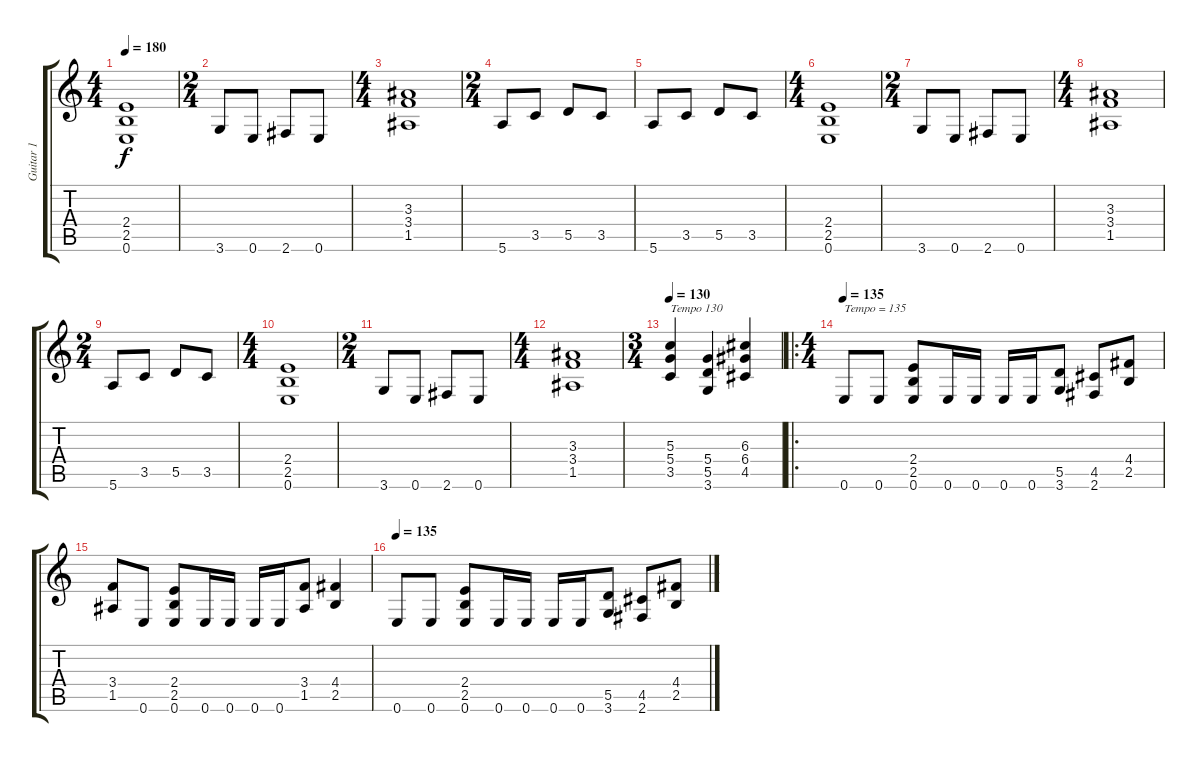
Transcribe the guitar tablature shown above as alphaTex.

\track ("Guitar 1" "Guitar 1") {instrument distortionguitar}
\staff {score tabs}
\tuning (E4 B3 G3 D3 A2 E2) {hide}
\ts (4 4)
\tempo 180
\clef g2
\ks c
(2.4 2.5 0.6).1{dy f} |
\ts (2 4)
3.6.8 0.6.8 2.6.8 0.6.8 |
\ts (4 4)
(3.3 3.4 1.5).1 |
\ts (2 4)
5.6.8 3.5.8 5.5.8 3.5.8 |
5.6.8 3.5.8 5.5.8 3.5.8 |
\ts (4 4)
(2.4 2.5 0.6).1 |
\ts (2 4)
3.6.8 0.6.8 2.6.8 0.6.8 |
\ts (4 4)
(3.3 3.4 1.5).1 |
\ts (2 4)
5.6.8 3.5.8 5.5.8 3.5.8 |
\ts (4 4)
(2.4 2.5 0.6).1 |
\ts (2 4)
3.6.8 0.6.8 2.6.8 0.6.8 |
\ts (4 4)
(3.3 3.4 1.5).1 |
\ts (3 4)
\tempo 130
(5.3 5.4 3.5).4{txt "Tempo 130"} (5.4 5.5 3.6).4 (6.3 6.4 4.5).4 |
\ro
\ts (4 4)
\tempo 135
0.6.8{txt "Tempo = 135"} 0.6.8 (2.4 2.5 0.6).8 0.6.16 0.6.16 0.6.16 0.6.16 (5.5 3.6).8 (4.5 2.6).8 (4.4 2.5).8 |
(3.4 1.5).8 0.6.8 (2.4 2.5 0.6).8 0.6.16 0.6.16 0.6.16 0.6.16 (3.4 1.5).8 (4.4 2.5).4 |
\tempo 135
0.6.8 0.6.8 (2.4 2.5 0.6).8 0.6.16 0.6.16 0.6.16 0.6.16 (5.5 3.6).8 (4.5 2.6).8 (4.4 2.5).8
